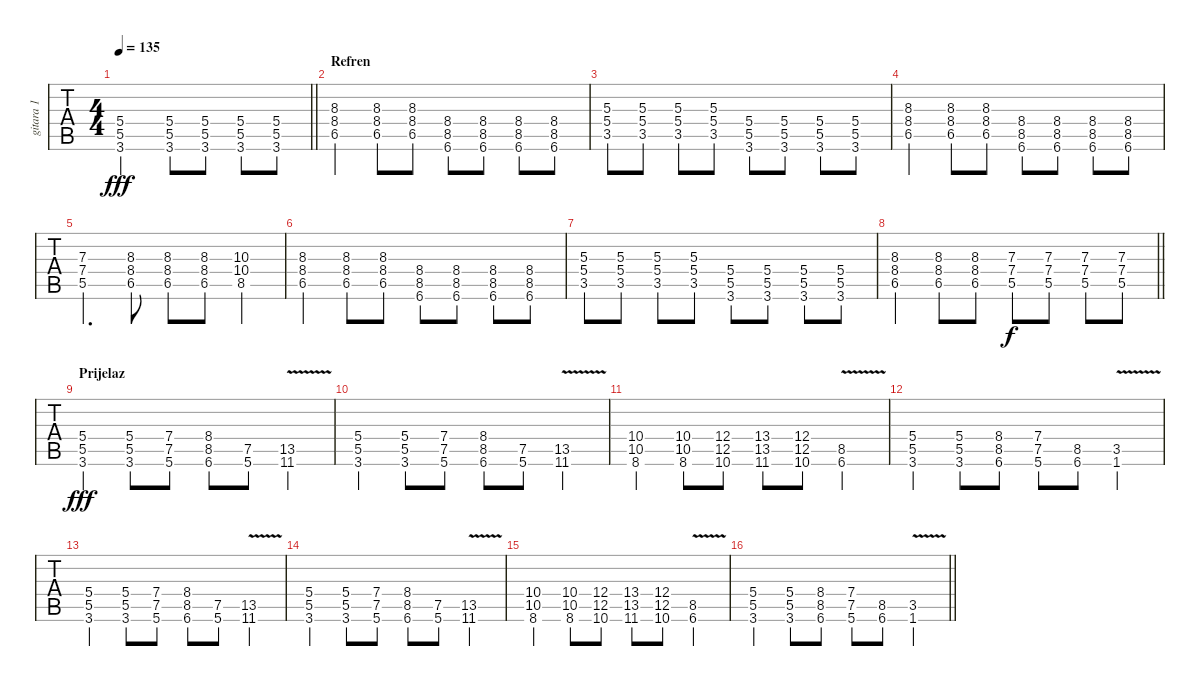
\track ("gitara 1" "gitara 1") {instrument distortionguitar}
\staff {tabs}
\tuning (E4 B3 G3 D3 A2 E2) {hide}
\ts (4 4)
\tempo 135
\clef g2
\barLineRight lightlight
\ks c
(5.4 5.5 3.6).2{dy fff} (5.4 5.5 3.6).8 (5.4 5.5 3.6).8 (5.4 5.5 3.6).8 (5.4 5.5 3.6).8 |
\section ("" "Refren")
(8.3 8.4 6.5).4 (8.3 8.4 6.5).8 (8.3 8.4 6.5).8 (8.4 8.5 6.6).8 (8.4 8.5 6.6).8 (8.4 8.5 6.6).8 (8.4 8.5 6.6).8 |
(5.3 5.4 3.5).8 (5.3 5.4 3.5).8 (5.3 5.4 3.5).8 (5.3 5.4 3.5).8 (5.4 5.5 3.6).8 (5.4 5.5 3.6).8 (5.4 5.5 3.6).8 (5.4 5.5 3.6).8 |
(8.3 8.4 6.5).4 (8.3 8.4 6.5).8 (8.3 8.4 6.5).8 (8.4 8.5 6.6).8 (8.4 8.5 6.6).8 (8.4 8.5 6.6).8 (8.4 8.5 6.6).8 |
(7.3 7.4 5.5).4{d} (8.3 8.4 6.5).8 (8.3 8.4 6.5).8 (8.3 8.4 6.5).8 (10.3 10.4 8.5).4 |
(8.3 8.4 6.5).4 (8.3 8.4 6.5).8 (8.3 8.4 6.5).8 (8.4 8.5 6.6).8 (8.4 8.5 6.6).8 (8.4 8.5 6.6).8 (8.4 8.5 6.6).8 |
(5.3 5.4 3.5).8 (5.3 5.4 3.5).8 (5.3 5.4 3.5).8 (5.3 5.4 3.5).8 (5.4 5.5 3.6).8 (5.4 5.5 3.6).8 (5.4 5.5 3.6).8 (5.4 5.5 3.6).8 |
\barLineRight lightlight
(8.3 8.4 6.5).4 (8.3 8.4 6.5).8 (8.3 8.4 6.5).8 (7.3 7.4 5.5).8{dy f} (7.3 7.4 5.5).8 (7.3 7.4 5.5).8 (7.3 7.4 5.5).8 |
\section ("" "Prijelaz")
(5.4 5.5 3.6).4{dy fff} (5.4 5.5 3.6).8 (7.4 7.5 5.6).8 (8.4 8.5 6.6).8 (7.5 5.6).8 (13.5{v} 11.6{v}).4 |
(5.4 5.5 3.6).4 (5.4 5.5 3.6).8 (7.4 7.5 5.6).8 (8.4 8.5 6.6).8 (7.5 5.6).8 (13.5{v} 11.6{v}).4 |
(10.4 10.5 8.6).4 (10.4 10.5 8.6).8 (12.4 12.5 10.6).8 (13.4 13.5 11.6).8 (12.4 12.5 10.6).8 (8.5{v} 6.6{v}).4 |
(5.4 5.5 3.6).4 (5.4 5.5 3.6).8 (8.4 8.5 6.6).8 (7.4 7.5 5.6).8 (8.5 6.6).8 (3.5{v} 1.6{v}).4 |
(5.4 5.5 3.6).4 (5.4 5.5 3.6).8 (7.4 7.5 5.6).8 (8.4 8.5 6.6).8 (7.5 5.6).8 (13.5{v} 11.6{v}).4 |
(5.4 5.5 3.6).4 (5.4 5.5 3.6).8 (7.4 7.5 5.6).8 (8.4 8.5 6.6).8 (7.5 5.6).8 (13.5{v} 11.6{v}).4 |
(10.4 10.5 8.6).4 (10.4 10.5 8.6).8 (12.4 12.5 10.6).8 (13.4 13.5 11.6).8 (12.4 12.5 10.6).8 (8.5{v} 6.6{v}).4 |
\barLineRight lightlight
(5.4 5.5 3.6).4 (5.4 5.5 3.6).8 (8.4 8.5 6.6).8 (7.4 7.5 5.6).8 (8.5 6.6).8 (3.5{v} 1.6{v}).4
